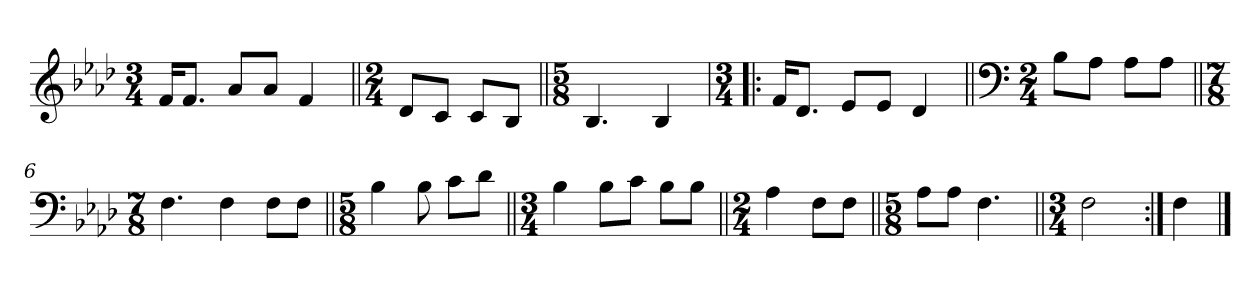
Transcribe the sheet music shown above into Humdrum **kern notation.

**kern
*part1
*staff1
*clefG2
*k[b-e-a-d-]
*A-:
*M3/4
*MM58
=1
16f/KL
8.f/J
8a-/L
8a-/J
4f/
=2||
*M2/4
8d-/L
8c/J
8c/L
8B-/J
=3||
*M5/8
4.B-/
4B-/
=4!|:
*M3/4
16f/KL
8.d-/J
8e-/L
8e-/J
4d-/
=5||
*clefF4
*M2/4
8B-\L
8A-\J
8A-\L
8A-\J
=6||
*M7/8
4.F\
4F\
8F\L
8F\J
=7||
*M5/8
4B-\
8B-\
8c\L
8d-\J
!!LO:LB:g=z
=8||
*M3/4
4B-\
8B-\L
8c\J
8B-\L
8B-\J
=9||
*M2/4
4A-\
8F\L
8F\J
=10||
*M5/8
8A-\L
8A-\J
4.F\
=11||
*M3/4
2F\
=12:|!
4F\
==
*-
